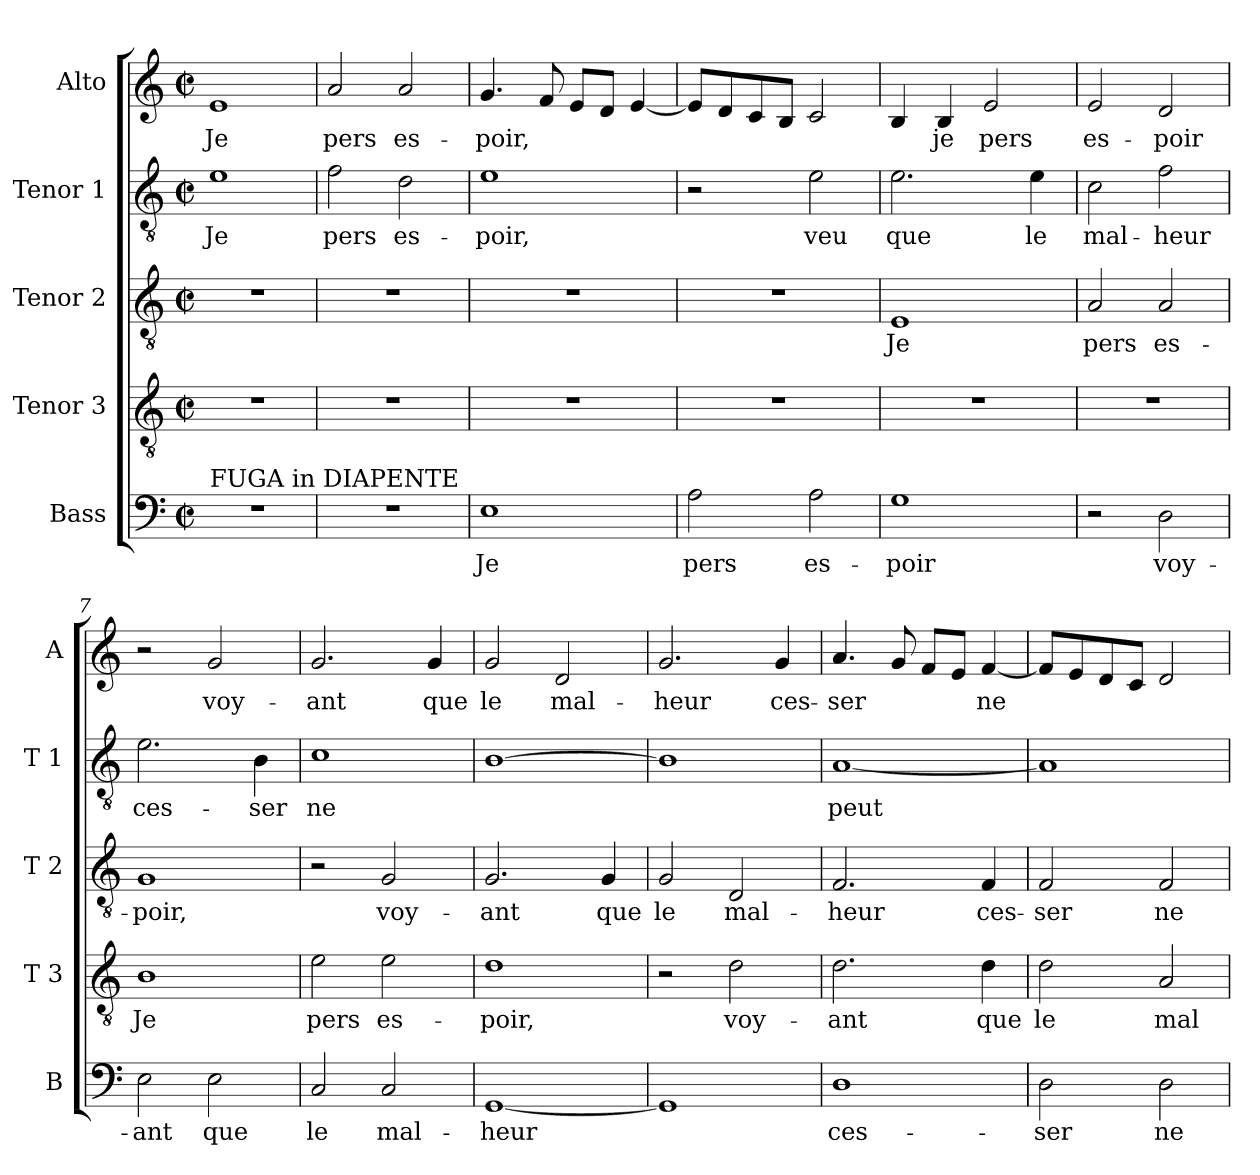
**kern	**text	**kern	**text	**kern	**text	**kern	**text	**kern	**text
*part5	*part5	*part4	*part4	*part3	*part3	*part2	*part2	*part1	*part1
*staff5	*staff5	*staff4	*staff4	*staff3	*staff3	*staff2	*staff2	*staff1	*staff1
*I"Bass	*	*I"Tenor 3	*	*I"Tenor 2	*	*I"Tenor 1	*	*I"Alto	*
*I'B	*	*I'T 3	*	*I'T 2	*	*I'T 1	*	*I'A	*
*clefF4	*	*clefGv2	*	*clefGv2	*	*clefGv2	*	*clefG2	*
*k[]	*	*k[]	*	*k[]	*	*k[]	*	*k[]	*
*C:	*	*C:	*	*C:	*	*C:	*	*C:	*
*M2/2	*	*M2/2	*	*M2/2	*	*M2/2	*	*M2/2	*
*met(c|)	*	*met(c|)	*	*met(c|)	*	*met(c|)	*	*met(c|)	*
=1	=1	=1	=1	=1	=1	=1	=1	=1	=1
!LO:TX:a:t=FUGA in DIAPENTE	!	!	!	!	!	!	!	!	!
1r	.	1r	.	1r	.	1e	Je	1e	Je
=2	=2	=2	=2	=2	=2	=2	=2	=2	=2
1r	.	1r	.	1r	.	2f\	pers	2a/	pers
.	.	.	.	.	.	2d\	es-	2a/	es-
=3	=3	=3	=3	=3	=3	=3	=3	=3	=3
1E	Je	1r	.	1r	.	1e	-poir,	4.g/	-poir,
.	.	.	.	.	.	.	.	8f/	.
.	.	.	.	.	.	.	.	8e/L	.
.	.	.	.	.	.	.	.	8d/J	.
.	.	.	.	.	.	.	.	[4e/	.
=4	=4	=4	=4	=4	=4	=4	=4	=4	=4
2A\	pers	1r	.	1r	.	2r	.	8e/L]	.
.	.	.	.	.	.	.	.	8d/	.
.	.	.	.	.	.	.	.	8c/	.
.	.	.	.	.	.	.	.	8B/J	.
2A\	es-	.	.	.	.	2e\	veu	2c/	.
=5	=5	=5	=5	=5	=5	=5	=5	=5	=5
1G	-poir	1r	.	1E	Je	2.e\	que	4B/	.
.	.	.	.	.	.	.	.	4B/	je
.	.	.	.	.	.	.	.	2e/	pers
.	.	.	.	.	.	4e\	le	.	.
!!LO:LB:g=z
=6	=6	=6	=6	=6	=6	=6	=6	=6	=6
2r	.	1r	.	2A/	pers	2c\	mal-	2e/	es-
2D\	voy-	.	.	2A/	es-	2f\	-heur	2d/	-poir
=7	=7	=7	=7	=7	=7	=7	=7	=7	=7
2E\	-ant	1B	Je	1G	-poir,	2.e\	ces-	2r	.
2E\	que	.	.	.	.	.	.	2g/	voy-
.	.	.	.	.	.	4B\	-ser	.	.
=8	=8	=8	=8	=8	=8	=8	=8	=8	=8
2C/	le	2e\	pers	2r	.	1c	ne	2.g/	-ant
2C/	mal-	2e\	es-	2G/	voy-	.	.	.	.
.	.	.	.	.	.	.	.	4g/	que
=9	=9	=9	=9	=9	=9	=9	=9	=9	=9
[1GG	-heur	1d	-poir,	2.G/	-ant	[1B	.	2g/	le
.	.	.	.	.	.	.	.	2d/	mal-
.	.	.	.	4G/	que	.	.	.	.
=10	=10	=10	=10	=10	=10	=10	=10	=10	=10
1GG]	.	2r	.	2G/	le	1B]	.	2.g/	-heur
.	.	2d\	voy-	2D/	mal-	.	.	.	.
.	.	.	.	.	.	.	.	4g/	ces-
=11	=11	=11	=11	=11	=11	=11	=11	=11	=11
1D	ces-	2.d\	-ant	2.F/	-heur	[1A	peut	4.a/	-ser
.	.	.	.	.	.	.	.	8g/	.
.	.	.	.	.	.	.	.	8f/L	.
.	.	.	.	.	.	.	.	8e/J	.
.	.	4d\	que	4F/	ces-	.	.	[4f/	ne
!!LO:PB:g=z
=12	=12	=12	=12	=12	=12	=12	=12	=12	=12
2D\	-ser	2d\	le	2F/	-ser	1A]	.	8f/L]	.
.	.	.	.	.	.	.	.	8e/	.
.	.	.	.	.	.	.	.	8d/	.
.	.	.	.	.	.	.	.	8c/J	.
2D\	ne	2A/	mal-	2F/	ne	.	.	2d/	.
=	=	=	=	=	=	=	=	=	=
*-	*-	*-	*-	*-	*-	*-	*-	*-	*-
